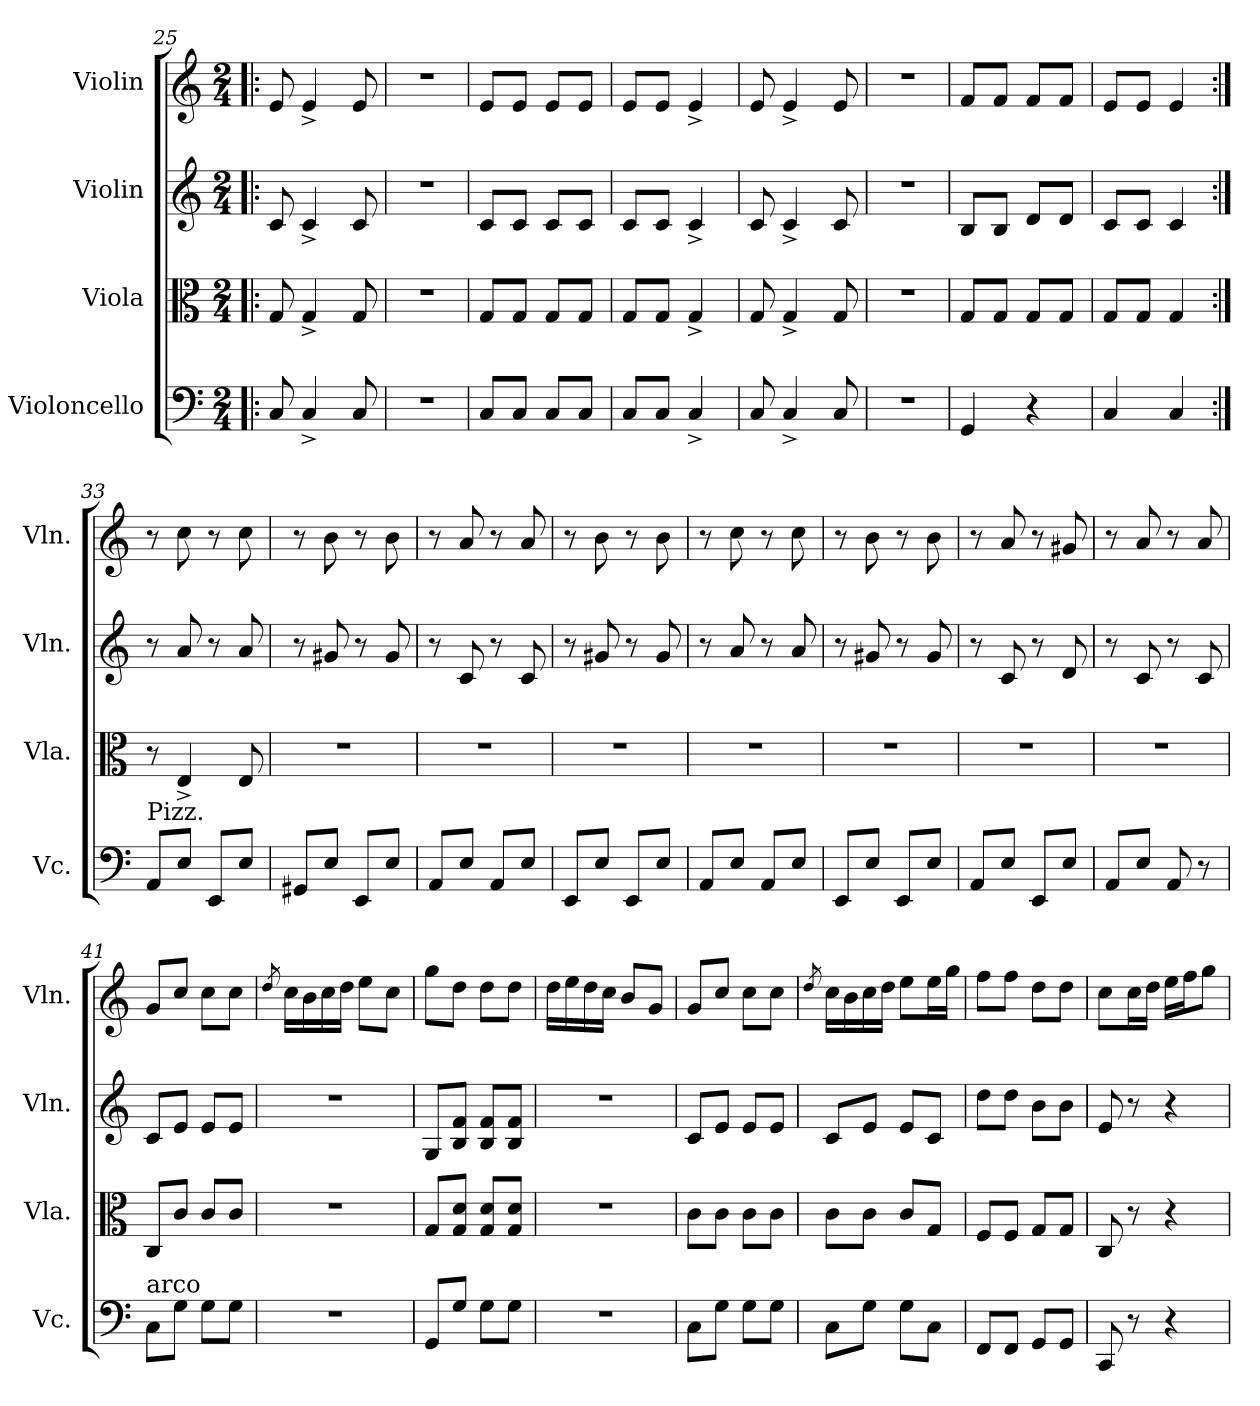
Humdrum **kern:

**kern	**kern	**kern	**kern
*part4	*part3	*part2	*part1
*staff4	*staff3	*staff2	*staff1
*I"Violoncello	*I"Viola	*I"Violin	*I"Violin
*I'Vc.	*I'Vla.	*I'Vln.	*I'Vln.
*clefF4	*clefC3	*clefG2	*clefG2
*k[]	*k[]	*k[]	*k[]
*M2/4	*M2/4	*M2/4	*M2/4
=25!|:	=25!|:	=25!|:	=25!|:
8C/	8G/	8c/	8e/
4C^/	4G^/	4c^/	4e^/
8C/	8G/	8c/	8e/
!!LO:LB:g=z
=26	=26	=26	=26
2r	2r	2r	2r
=27	=27	=27	=27
8C/L	8G/L	8c/L	8e/L
8C/J	8G/J	8c/J	8e/J
8C/L	8G/L	8c/L	8e/L
8C/J	8G/J	8c/J	8e/J
=28	=28	=28	=28
8C/L	8G/L	8c/L	8e/L
8C/J	8G/J	8c/J	8e/J
4C^/	4G^/	4c^/	4e^/
=29	=29	=29	=29
8C/	8G/	8c/	8e/
4C^/	4G^/	4c^/	4e^/
8C/	8G/	8c/	8e/
=30	=30	=30	=30
2r	2r	2r	2r
=31	=31	=31	=31
4GG/	8G/L	8B/L	8f/L
.	8G/J	8B/J	8f/J
4r	8G/L	8d/L	8f/L
.	8G/J	8d/J	8f/J
=32	=32	=32	=32
4C/	8G/L	8c/L	8e/L
.	8G/J	8c/J	8e/J
4C/	4G/	4c/	4e/
=33:|!	=33:|!	=33:|!	=33:|!
!LO:TX:a:t=Pizz.	!	!	!
8AA/L	8r	8r	8r
8E/J	4E^/	8a/	8cc\
8EE/L	.	8r	8r
8E/J	8E/	8a/	8cc\
!!LO:PB:g=z
=34	=34	=34	=34
8GG#X/L	2r	8r	8r
8E/J	.	8g#X/	8b\
8EE/L	.	8r	8r
8E/J	.	8g#/	8b\
=35	=35	=35	=35
8AA/L	2r	8r	8r
8E/J	.	8c/	8a/
8AA/L	.	8r	8r
8E/J	.	8c/	8a/
=36	=36	=36	=36
8EE/L	2r	8r	8r
8E/J	.	8g#X/	8b\
8EE/L	.	8r	8r
8E/J	.	8g#/	8b\
=37	=37	=37	=37
8AA/L	2r	8r	8r
8E/J	.	8a/	8cc\
8AA/L	.	8r	8r
8E/J	.	8a/	8cc\
=38	=38	=38	=38
8EE/L	2r	8r	8r
8E/J	.	8g#X/	8b\
8EE/L	.	8r	8r
8E/J	.	8g#/	8b\
=39	=39	=39	=39
8AA/L	2r	8r	8r
8E/J	.	8c/	8a/
8EE/L	.	8r	8r
8E/J	.	8d/	8g#X/
!!LO:LB:g=z
=40	=40	=40	=40
8AA/L	2r	8r	8r
8E/J	.	8c/	8a/
8AA/	.	8r	8r
8r	.	8c/	8a/
=41	=41	=41	=41
!LO:TX:a:t=arco	!	!	!
8C\L	8C/L	8c/L	8g/L
8G\J	8c/J	8e/J	8cc/J
8G\L	8c/L	8e/L	8cc\L
8G\J	8c/J	8e/J	8cc\J
=42	=42	=42	=42
.	.	.	8qdd/
2r	2r	2r	16cc\LL
.	.	.	16b\
.	.	.	16cc\
.	.	.	16dd\JJ
.	.	.	8ee\L
.	.	.	8cc\J
=43	=43	=43	=43
8GG/L	8G/L	8G/L	8gg\L
8G/J	8G/ 8d/J	8B/ 8f/J	8dd\J
8G\L	8G/ 8d/L	8B/ 8f/L	8dd\L
8G\J	8G/ 8d/J	8B/ 8f/J	8dd\J
=44	=44	=44	=44
2r	2r	2r	16dd\LL
.	.	.	16ee\
.	.	.	16dd\
.	.	.	16cc\JJ
.	.	.	8b/L
.	.	.	8g/J
=45	=45	=45	=45
8C\L	8c\L	8c/L	8g/L
8G\J	8c\J	8e/J	8cc/J
8G\L	8c\L	8e/L	8cc\L
8G\J	8c\J	8e/J	8cc\J
=46	=46	=46	=46
.	.	.	8qdd/
8C\L	8c\L	8c/L	16cc\LL
.	.	.	16b\
8G\J	8c\J	8e/J	16cc\
.	.	.	16dd\JJ
8G\L	8c/L	8e/L	8ee\L
8C\J	8G/J	8c/J	16ee\L
.	.	.	16gg\JJ
!!LO:LB:g=z
=47	=47	=47	=47
8FF/L	8F/L	8dd\L	8ff\L
8FF/J	8F/J	8dd\J	8ff\J
8GG/L	8G/L	8b\L	8dd\L
8GG/J	8G/J	8b\J	8dd\J
=48	=48	=48	=48
8CC/	8C/	8e/	8cc\L
8r	8r	8r	16cc\L
.	.	.	16dd\JJ
4r	4r	4r	16ee\LL
.	.	.	16ff\J
.	.	.	8gg\J
=	=	=	=
*-	*-	*-	*-
